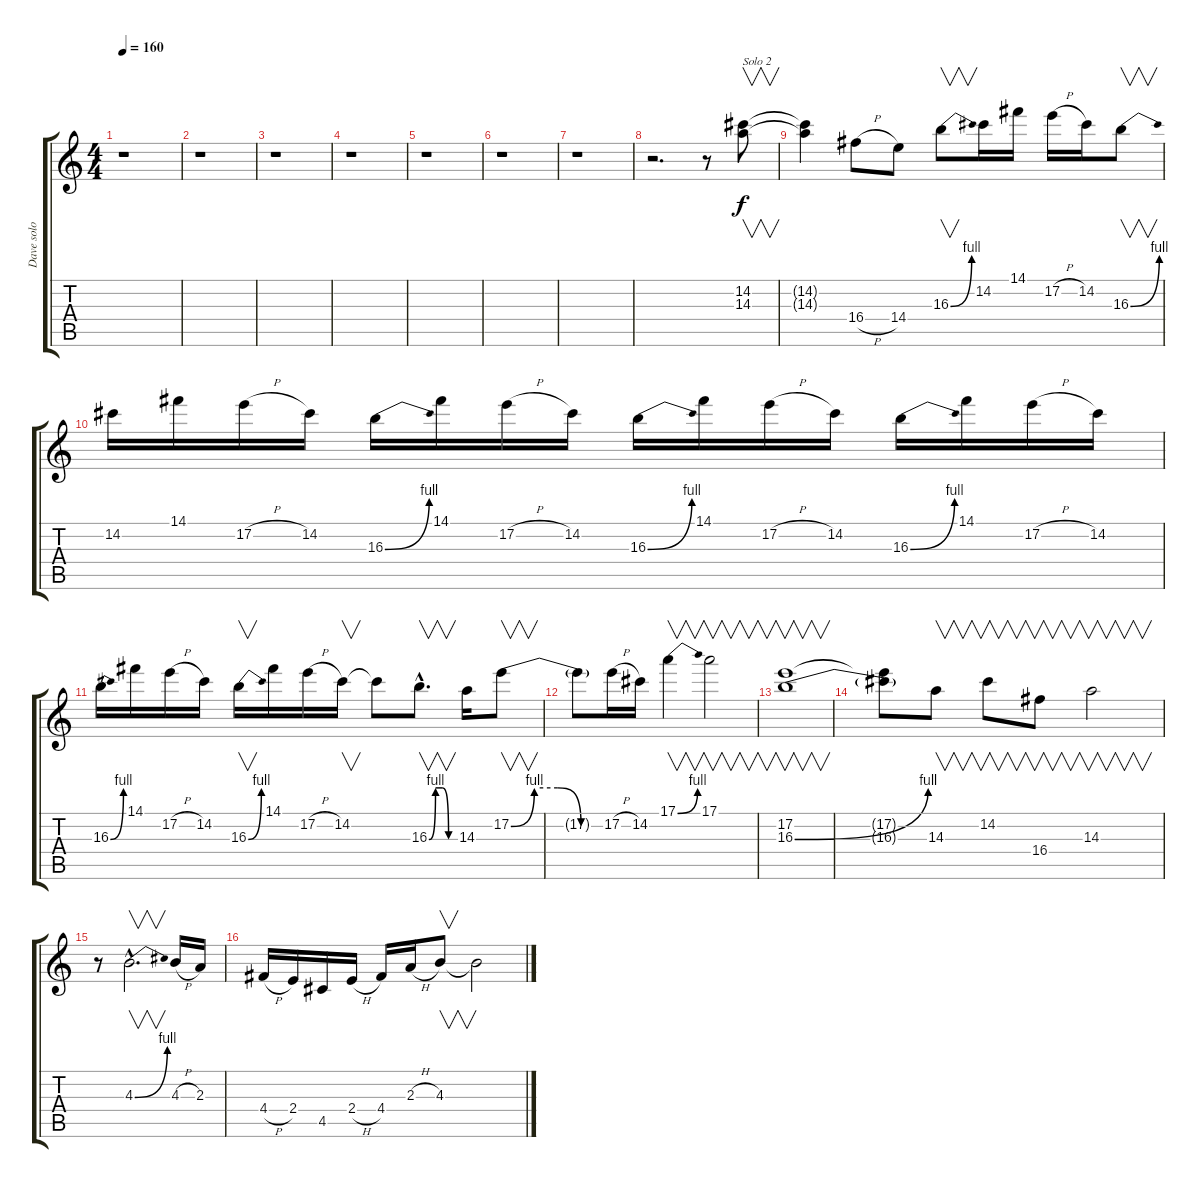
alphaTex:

\track ("Dave solo" "Dave solo") {instrument distortionguitar}
\staff {score tabs}
\tuning (E4 B3 G3 D3 A2 E2) {hide}
\ts (4 4)
\tempo 160
\clef g2
\ks c
r.1{dy f} |
r.1 |
r.1 |
r.1 |
r.1 |
r.1 |
r.1 |
r.2{d} r.8 (14.2 14.3).8{v txt "Solo 2"} |
(14.2{t} 14.3{t}).4 16.4{h}.8 14.4.8 16.3{be (bend 0 0 60 4)}.8{v} 14.2.16 14.1.16 17.2{h}.16 14.2.16 16.3{be (bend 0 0 60 4)}.8{v} |
14.2.16 14.1.16 17.2{h}.16 14.2.16 16.3{be (bend 0 0 60 4)}.16 14.1.16 17.2{h}.16 14.2.16 16.3{be (bend 0 0 60 4)}.16 14.1.16 17.2{h}.16 14.2.16 16.3{be (bend 0 0 60 4)}.16 14.1.16 17.2{h}.16 14.2.16 |
16.3{be (bend 0 0 60 4)}.16 14.1.16 17.2{h}.16 14.2.16 16.3{be (bend 0 0 60 4)}.16{v} 14.1.16 17.2{h}.16 14.2.16{v} 14.2{t}.8 16.3{be (custom 0 0 15 4 30 4 45 0 60 0) hac}.8{v d} 14.3.16 17.2{be (custom 0 0 15 4 30 4 45 0 60 0)}.8{v} |
17.2{t}.8 17.2{h}.16 14.2.16 17.1{be (bend 0 0 60 4)}.4{v} 17.1.2{v} |
(17.2 16.3{be (bend 0 0 60 4)}).1{v} |
(17.2{t} 16.3{t}).8 14.3.8{v} 14.2.8{v} 16.4.8{v} 14.3.2{v} |
r.8 4.3{be (bend 0 0 60 4) hac}.2{v d} 4.3{h}.16 2.3.16 |
4.4{h}.16 2.4.16 4.5.16 2.4{h}.16 4.4.16 2.3{h}.16 4.3.8{v} 4.3{t}.2
